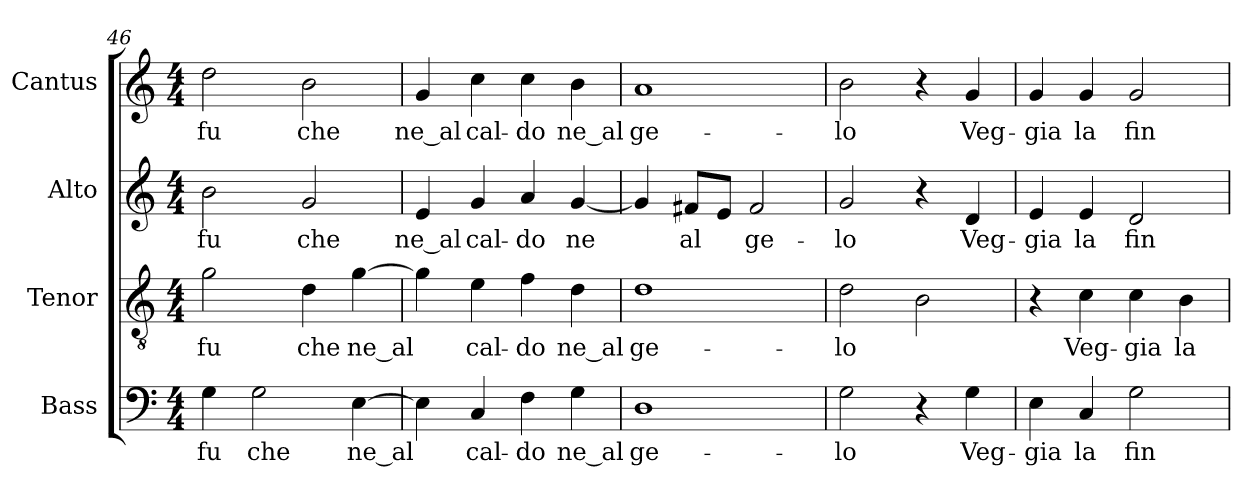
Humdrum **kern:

**kern	**text	**kern	**text	**kern	**text	**kern	**text
*part4	*part4	*part3	*part3	*part2	*part2	*part1	*part1
*staff4	*staff4	*staff3	*staff3	*staff2	*staff2	*staff1	*staff1
*I"Bass	*	*I"Tenor	*	*I"Alto	*	*I"Cantus	*
*I'B.	*	*I'T.	*	*I'A.	*	*I'S.	*
*clefF4	*	*clefGv2	*	*clefG2	*	*clefG2	*
*	*	*ITrd7c12	*	*	*	*	*
*k[]	*	*k[]	*	*k[]	*	*k[]	*
*C:	*	*C:	*	*C:	*	*C:	*
*M4/4	*	*M4/4	*	*M4/4	*	*M4/4	*
=46	=46	=46	=46	=46	=46	=46	=46
!	!LO:LY:b:color=#000000	!	!	!	!	!	!
!	!	!	!LO:LY:b:color=#000000	!	!	!	!
!	!	!	!	!	!LO:LY:b:color=#000000	!	!
!	!	!	!	!	!	!	!LO:LY:b:color=#000000
4Gi\	fu	2Gi\	fu	2bi\	fu	2ddi\	fu
!	!LO:LY:b:color=#000000	!	!	!	!	!	!
2Gi\	che	.	.	.	.	.	.
!	!	!	!LO:LY:b:color=#000000	!	!	!	!
!	!	!	!	!	!LO:LY:b:color=#000000	!	!
!	!	!	!	!	!	!	!LO:LY:b:color=#000000
.	.	4Di\	che	2gi/	che	2bi\	che
!	!LO:LY:b:color=#000000	!	!	!	!	!	!
!	!	!	!LO:LY:b:color=#000000	!	!	!	!
[>4Ei\	ne_al	[>4Gi\	ne_al	.	.	.	.
=47	=47	=47	=47	=47	=47	=47	=47
!	!	!	!	!	!LO:LY:b:color=#000000	!	!
!	!	!	!	!	!	!	!LO:LY:b:color=#000000
4Ei\]	.	4Gi\]	.	4ei/	ne_al	4gi/	ne_al
!	!LO:LY:b:color=#000000	!	!	!	!	!	!
!	!	!	!LO:LY:b:color=#000000	!	!	!	!
!	!	!	!	!	!LO:LY:b:color=#000000	!	!
!	!	!	!	!	!	!	!LO:LY:b:color=#000000
4Ci/	cal-	4Ei\	cal-	4gi/	cal-	4cci\	cal-
!	!LO:LY:b:color=#000000	!	!	!	!	!	!
!	!	!	!LO:LY:b:color=#000000	!	!	!	!
!	!	!	!	!	!LO:LY:b:color=#000000	!	!
!	!	!	!	!	!	!	!LO:LY:b:color=#000000
4Fi\	-do	4Fi\	-do	4ai/	-do	4cci\	-do
!	!LO:LY:b:color=#000000	!	!	!	!	!	!
!	!	!	!LO:LY:b:color=#000000	!	!	!	!
!	!	!	!	!	!LO:LY:b:color=#000000	!	!
!	!	!	!	!	!	!	!LO:LY:b:color=#000000
4Gi\	ne_al	4Di\	ne_al	[<4gi/	ne	4bi\	ne_al
=48	=48	=48	=48	=48	=48	=48	=48
!	!LO:LY:b:color=#000000	!	!	!	!	!	!
!	!	!	!LO:LY:b:color=#000000	!	!	!	!
!	!	!	!	!	!	!	!LO:LY:b:color=#000000
1Di	ge-	1Di	ge-	4gi/]	.	1ai	ge-
!	!	!	!	!	!LO:LY:b:color=#000000	!	!
.	.	.	.	8f#i/L	al	.	.
.	.	.	.	8ei/J	.	.	.
!	!	!	!	!	!LO:LY:b:color=#000000	!	!
.	.	.	.	2f#i/	ge-	.	.
=49	=49	=49	=49	=49	=49	=49	=49
!	!LO:LY:b:color=#000000	!	!	!	!	!	!
!	!	!	!LO:LY:b:color=#000000	!	!	!	!
!	!	!	!	!	!LO:LY:b:color=#000000	!	!
!	!	!	!	!	!	!	!LO:LY:b:color=#000000
2Gi\	-lo	2Di\	-lo	2gi/	-lo	2bi\	-lo
4r	.	2BBi\	.	4r	.	4r	.
!	!LO:LY:b:color=#000000	!	!	!	!	!	!
!	!	!	!	!	!LO:LY:b:color=#000000	!	!
!	!	!	!	!	!	!	!LO:LY:b:color=#000000
4Gi\	Veg-	.	.	4di/	Veg-	4gi/	Veg-
=50	=50	=50	=50	=50	=50	=50	=50
!	!LO:LY:b:color=#000000	!	!	!	!	!	!
!	!	!	!	!	!LO:LY:b:color=#000000	!	!
!	!	!	!	!	!	!	!LO:LY:b:color=#000000
4Ei\	-gia	4r	.	4ei/	-gia	4gi/	-gia
!	!LO:LY:b:color=#000000	!	!	!	!	!	!
!	!	!	!LO:LY:b:color=#000000	!	!	!	!
!	!	!	!	!	!LO:LY:b:color=#000000	!	!
!	!	!	!	!	!	!	!LO:LY:b:color=#000000
4Ci/	la	4Ci\	Veg-	4ei/	la	4gi/	la
!	!LO:LY:b:color=#000000	!	!	!	!	!	!
!	!	!	!LO:LY:b:color=#000000	!	!	!	!
!	!	!	!	!	!LO:LY:b:color=#000000	!	!
!	!	!	!	!	!	!	!LO:LY:b:color=#000000
2Gi\	fin	4Ci\	-gia	2di/	fin	2gi/	fin
!	!	!	!LO:LY:b:color=#000000	!	!	!	!
.	.	4BBi\	la	.	.	.	.
=	=	=	=	=	=	=	=
*-	*-	*-	*-	*-	*-	*-	*-
